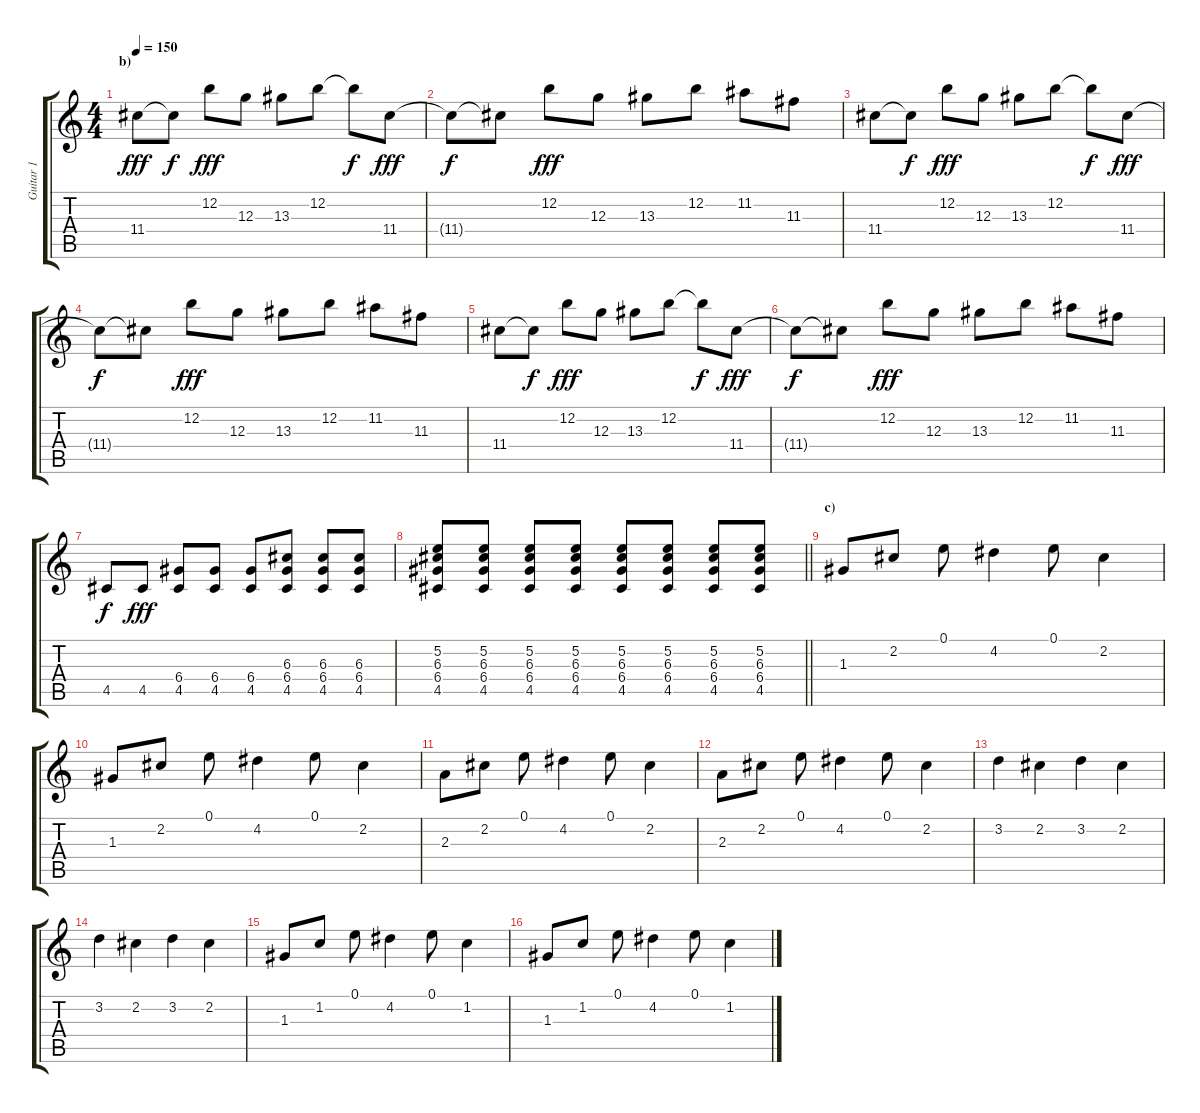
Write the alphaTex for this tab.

\track ("Guitar 1" "Guitar 1") {instrument overdrivenguitar}
\staff {score tabs}
\tuning (E4 B3 G3 D3 A2 E2) {hide}
\ts (4 4)
\section ("" "b)")
\tempo 150
\clef g2
\ks c
11.4.8{dy fff} 11.4{t}.8{dy f} 12.2.8{dy fff} 12.3.8 13.3.8 12.2.8 12.2{t}.8{dy f} 11.4.8{dy fff} |
11.4{t}.8{dy f} 11.4{t}.8 12.2.8{dy fff} 12.3.8 13.3.8 12.2.8 11.2.8 11.3.8 |
11.4.8 11.4{t}.8{dy f} 12.2.8{dy fff} 12.3.8 13.3.8 12.2.8 12.2{t}.8{dy f} 11.4.8{dy fff} |
11.4{t}.8{dy f} 11.4{t}.8 12.2.8{dy fff} 12.3.8 13.3.8 12.2.8 11.2.8 11.3.8 |
11.4.8 11.4{t}.8{dy f} 12.2.8{dy fff} 12.3.8 13.3.8 12.2.8 12.2{t}.8{dy f} 11.4.8{dy fff} |
11.4{t}.8{dy f} 11.4{t}.8 12.2.8{dy fff} 12.3.8 13.3.8 12.2.8 11.2.8 11.3.8 |
4.5.8{dy f} 4.5.8{dy fff} (6.4 4.5).8 (6.4 4.5).8 (6.4 4.5).8 (6.3 6.4 4.5).8 (6.3 6.4 4.5).8 (6.3 6.4 4.5).8 |
\barLineRight lightlight
(5.2 6.3 6.4 4.5).8 (5.2 6.3 6.4 4.5).8 (5.2 6.3 6.4 4.5).8 (5.2 6.3 6.4 4.5).8 (5.2 6.3 6.4 4.5).8 (5.2 6.3 6.4 4.5).8 (5.2 6.3 6.4 4.5).8 (5.2 6.3 6.4 4.5).8 |
\section ("" "c)")
1.3.8{volume 11} 2.2.8 0.1.8 4.2.4 0.1.8 2.2.4 |
1.3.8 2.2.8 0.1.8 4.2.4 0.1.8 2.2.4 |
2.3.8 2.2.8 0.1.8 4.2.4 0.1.8 2.2.4 |
2.3.8 2.2.8 0.1.8 4.2.4 0.1.8 2.2.4 |
3.2.4 2.2.4 3.2.4 2.2.4 |
3.2.4 2.2.4 3.2.4 2.2.4 |
1.3.8 1.2.8 0.1.8 4.2.4 0.1.8 1.2.4 |
1.3.8 1.2.8 0.1.8 4.2.4 0.1.8 1.2.4
